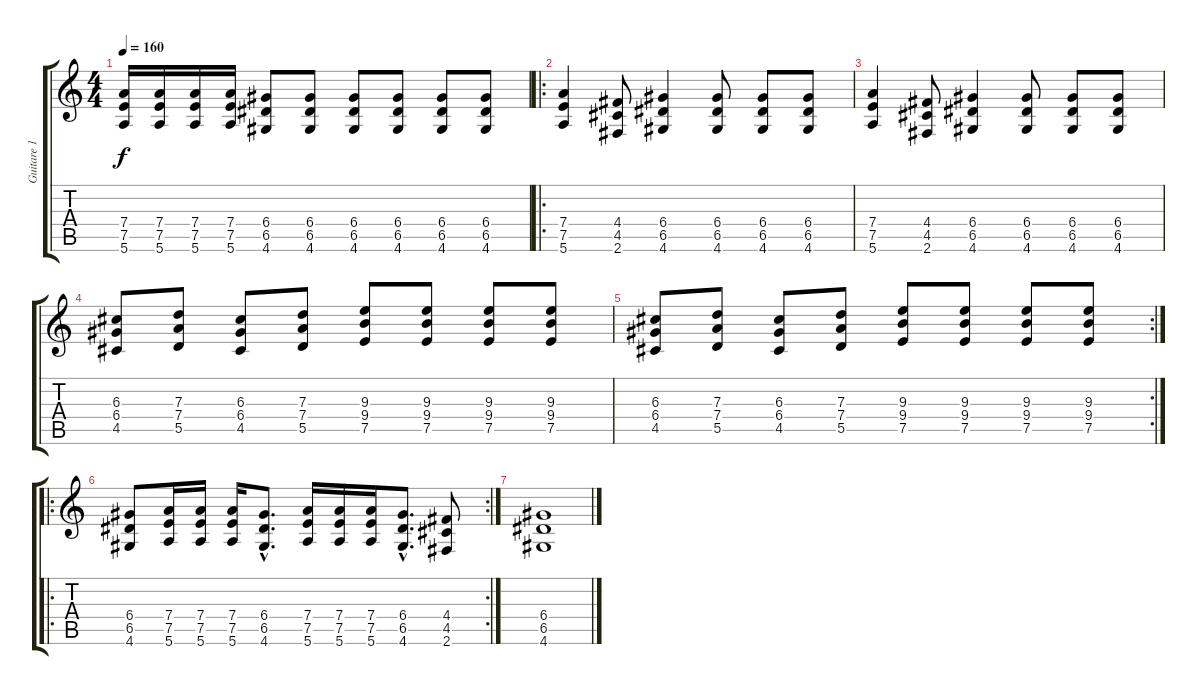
\track ("Guitare 1" "Guitare 1") {instrument distortionguitar}
\staff {score tabs}
\tuning (E4 B3 G3 D3 A2 E2) {hide}
\ts (4 4)
\tempo 160
\clef g2
\ks c
(7.4 7.5 5.6).16{dy f} (7.4 7.5 5.6).16 (7.4 7.5 5.6).16 (7.4 7.5 5.6).16 (6.4 6.5 4.6).8 (6.4 6.5 4.6).8 (6.4 6.5 4.6).8 (6.4 6.5 4.6).8 (6.4 6.5 4.6).8 (6.4 6.5 4.6).8 |
\ro
(7.4 7.5 5.6).4 (4.4 4.5 2.6).8 (6.4 6.5 4.6).4 (6.4 6.5 4.6).8 (6.4 6.5 4.6).8 (6.4 6.5 4.6).8 |
(7.4 7.5 5.6).4 (4.4 4.5 2.6).8 (6.4 6.5 4.6).4 (6.4 6.5 4.6).8 (6.4 6.5 4.6).8 (6.4 6.5 4.6).8 |
(6.3 6.4 4.5).8 (7.3 7.4 5.5).8 (6.3 6.4 4.5).8 (7.3 7.4 5.5).8 (9.3 9.4 7.5).8 (9.3 9.4 7.5).8 (9.3 9.4 7.5).8 (9.3 9.4 7.5).8 |
\rc 2
(6.3 6.4 4.5).8 (7.3 7.4 5.5).8 (6.3 6.4 4.5).8 (7.3 7.4 5.5).8 (9.3 9.4 7.5).8 (9.3 9.4 7.5).8 (9.3 9.4 7.5).8 (9.3 9.4 7.5).8 |
\ro
\rc 2
(6.4 6.5 4.6).8 (7.4 7.5 5.6).16 (7.4 7.5 5.6).16 (7.4 7.5 5.6).16 (6.4{hac} 6.5{hac} 4.6{hac}).8{d} (7.4 7.5 5.6).16 (7.4 7.5 5.6).16 (7.4 7.5 5.6).16 (6.4{hac} 6.5{hac} 4.6{hac}).8{d} (4.4 4.5 2.6).8 |
(6.4 6.5 4.6).1
